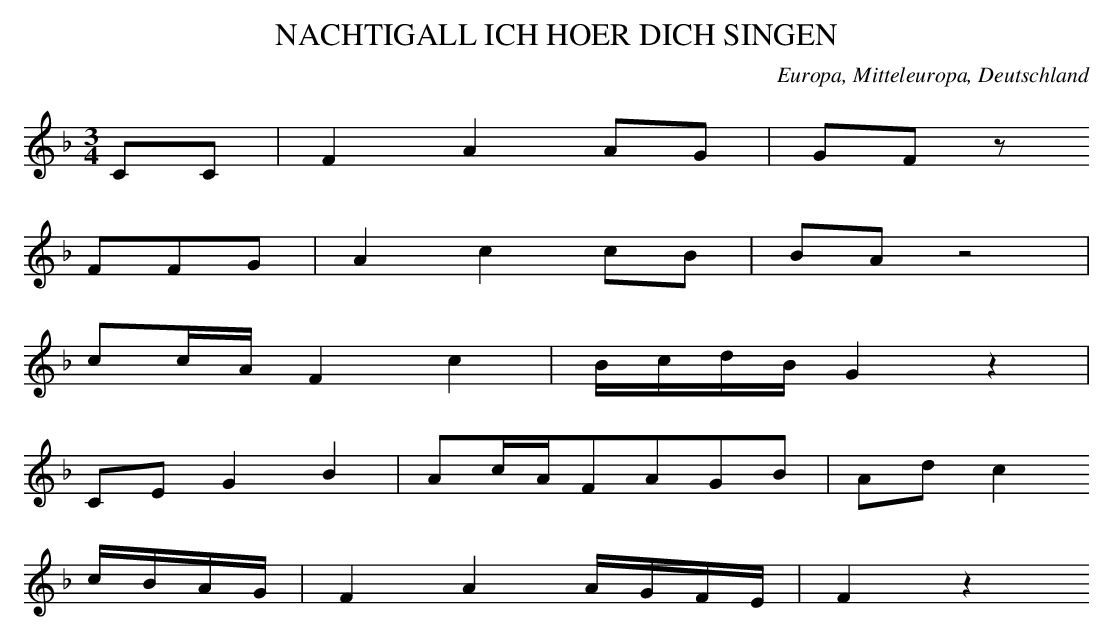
X:1
T: NACHTIGALL ICH HOER DICH SINGEN
O: Europa, Mitteleuropa, Deutschland
M: 3/4
L: 1/16
K: F
C2C2 | F4A4A2G2 | G2F2z2
F2F2G2 | A4c4c2B2 | B2A2z8 |
c2cAF4c4 | BcdBG4z4 |
C2E2G4B4 | A2cAF2A2G2B2 | A2d2c4
cBAG | F4A4AGFE | F4z4
